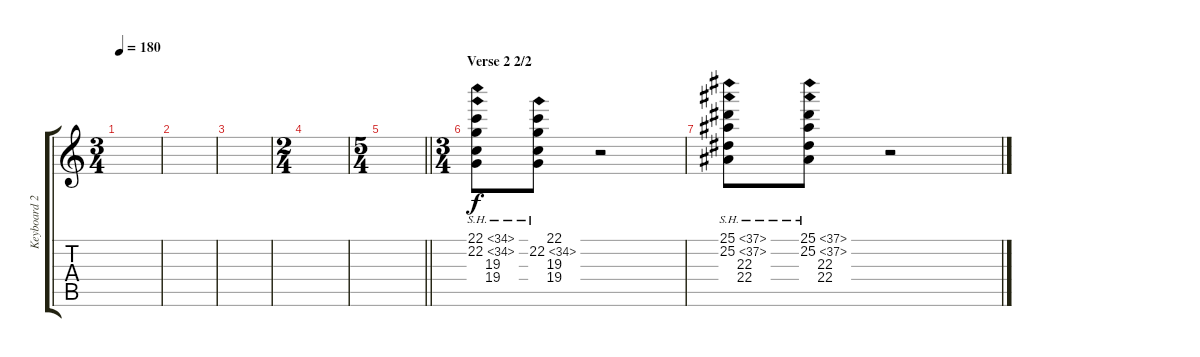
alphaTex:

\track ("Keyboard 2" "Keyboard 2") {instrument orchestrahit}
\staff {score tabs}
\tuning (D4 A3 F3 C3 G2 D2) {hide}
\ts (3 4)
\tempo 180
\clef g2
\ks c
|
|
|
\ts (2 4)
|
\ts (5 4)
\barLineRight lightlight
|
\ts (3 4)
\section ("" "Verse 2 2/2")
(22.1{sh 12} 22.2{sh 12} 19.3 19.4).8 (22.1 22.2{sh 12} 19.3 19.4).8 r.2 |
(25.1{sh 12} 25.2{sh 12} 22.3 22.4).8 (25.1{sh 12} 25.2{sh 12} 22.3 22.4).8 r.2
